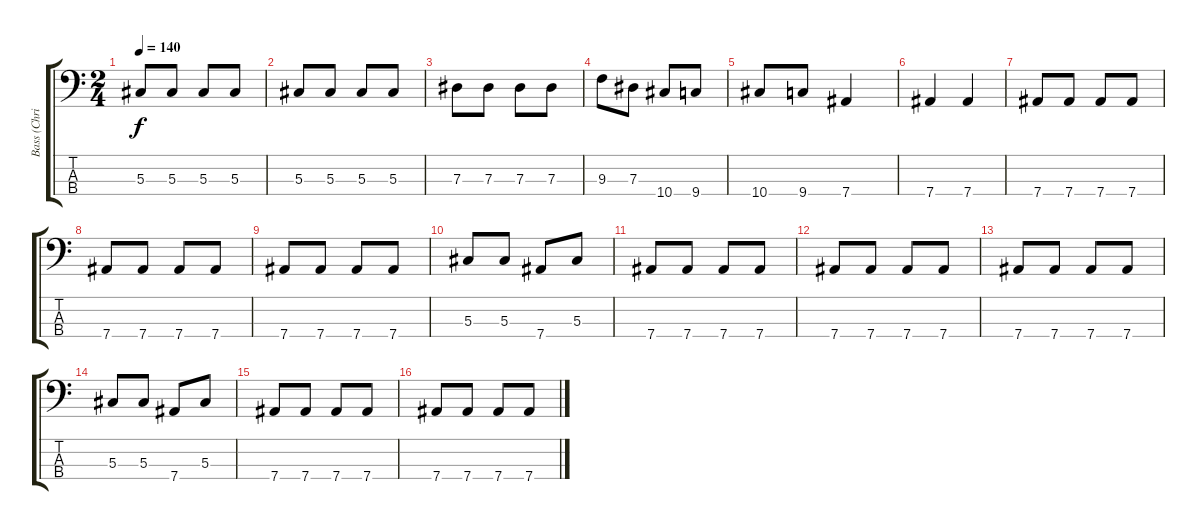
\track ("Bass (Chris Steele)" "Bass (Chri") {instrument electricbasspick}
\staff {score tabs}
\tuning (Gb2 Db2 Ab1 Eb1) {hide}
\ts (2 4)
\tempo 140
\clef f4
\ks c
5.3.8{dy f} 5.3.8 5.3.8 5.3.8 |
5.3.8 5.3.8 5.3.8 5.3.8 |
7.3.8 7.3.8 7.3.8 7.3.8 |
9.3.8 7.3.8 10.4.8 9.4.8 |
10.4.8 9.4.8 7.4.4 |
7.4.4 7.4.4 |
7.4.8 7.4.8 7.4.8 7.4.8 |
7.4.8 7.4.8 7.4.8 7.4.8 |
7.4.8 7.4.8 7.4.8 7.4.8 |
5.3.8 5.3.8 7.4.8 5.3.8 |
7.4.8 7.4.8 7.4.8 7.4.8 |
7.4.8 7.4.8 7.4.8 7.4.8 |
7.4.8 7.4.8 7.4.8 7.4.8 |
5.3.8 5.3.8 7.4.8 5.3.8 |
7.4.8 7.4.8 7.4.8 7.4.8 |
7.4.8 7.4.8 7.4.8 7.4.8
